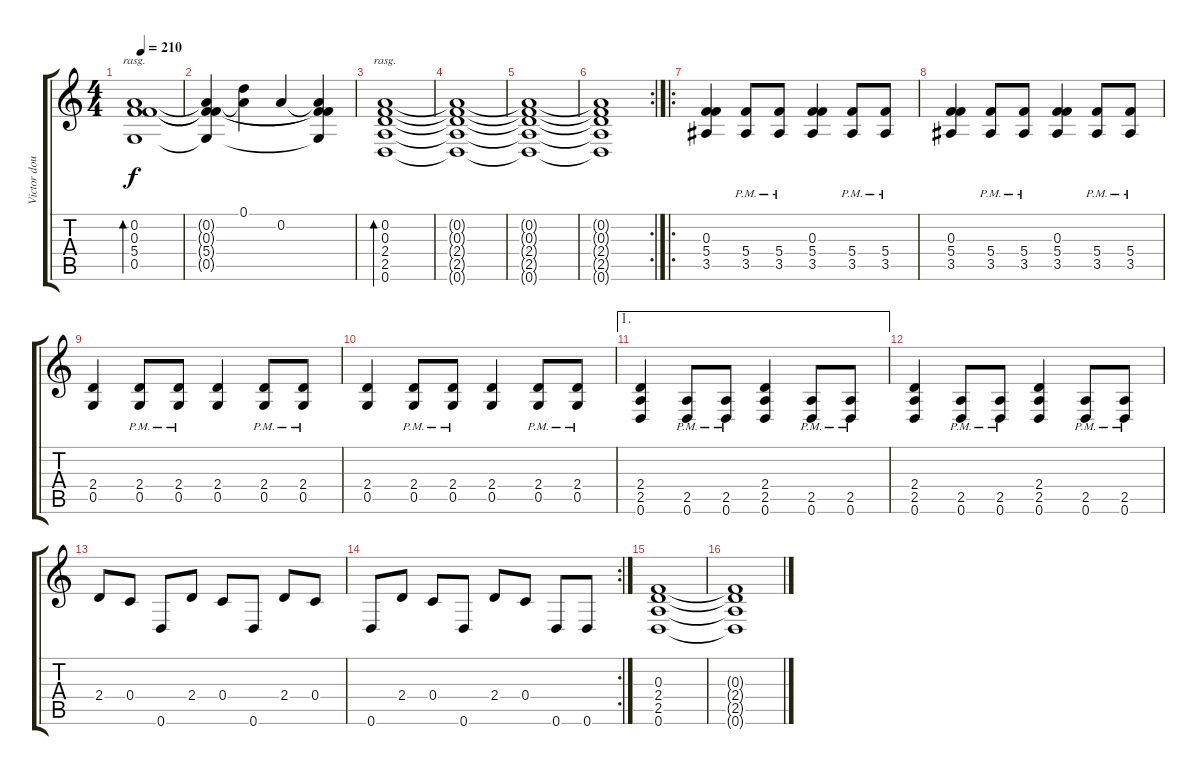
\track ("Victor double" "Victor dou") {instrument acousticguitarsteel}
\staff {score tabs}
\tuning (D4 A3 F3 C3 G2 D2) {hide}
\ts (4 4)
\tempo 210
\clef g2
\ks c
(0.2 0.3 5.4 0.5).1{bd 120 rasg ii dy f} |
(0.2{t} 0.3{t} 5.4{t} 0.5{t}).4 (0.1 0.2{t}).4 0.2.4 (0.2{t} 0.3{t} 5.4{t} 0.5{t}).4 |
(0.2 0.3 2.4 2.5 0.6).1{bd 120 rasg ii} |
(0.2{t} 0.3{t} 2.4{t} 2.5{t} 0.6{t}).1 |
(0.2{t} 0.3{t} 2.4{t} 2.5{t} 0.6{t}).1 |
\rc 2
(0.2{t} 0.3{t} 2.4{t} 2.5{t} 0.6{t}).1 |
\ro
(0.3 5.4 3.5).4 (5.4{pm} 3.5{pm}).8 (5.4{pm} 3.5{pm}).8 (0.3 5.4 3.5).4 (5.4{pm} 3.5{pm}).8 (5.4{pm} 3.5{pm}).8 |
(0.3 5.4 3.5).4 (5.4{pm} 3.5{pm}).8 (5.4{pm} 3.5{pm}).8 (0.3 5.4 3.5).4 (5.4{pm} 3.5{pm}).8 (5.4{pm} 3.5{pm}).8 |
(2.4 0.5).4 (2.4{pm} 0.5{pm}).8 (2.4{pm} 0.5{pm}).8 (2.4 0.5).4 (2.4{pm} 0.5{pm}).8 (2.4{pm} 0.5{pm}).8 |
(2.4 0.5).4 (2.4{pm} 0.5{pm}).8 (2.4{pm} 0.5{pm}).8 (2.4 0.5).4 (2.4{pm} 0.5{pm}).8 (2.4{pm} 0.5{pm}).8 |
\ae 1
(2.4 2.5 0.6).4 (2.5{pm} 0.6{pm}).8 (2.5{pm} 0.6{pm}).8 (2.4 2.5 0.6).4 (2.5{pm} 0.6{pm}).8 (2.5{pm} 0.6{pm}).8 |
(2.4 2.5 0.6).4 (2.5{pm} 0.6{pm}).8 (2.5{pm} 0.6{pm}).8 (2.4 2.5 0.6).4 (2.5{pm} 0.6{pm}).8 (2.5{pm} 0.6{pm}).8 |
2.4.8 0.4.8 0.6.8 2.4.8 0.4.8 0.6.8 2.4.8 0.4.8 |
\rc 2
0.6.8 2.4.8 0.4.8 0.6.8 2.4.8 0.4.8 0.6.8 0.6.8 |
(0.3 2.4 2.5 0.6).1 |
(0.3{t} 2.4{t} 2.5{t} 0.6{t}).1
